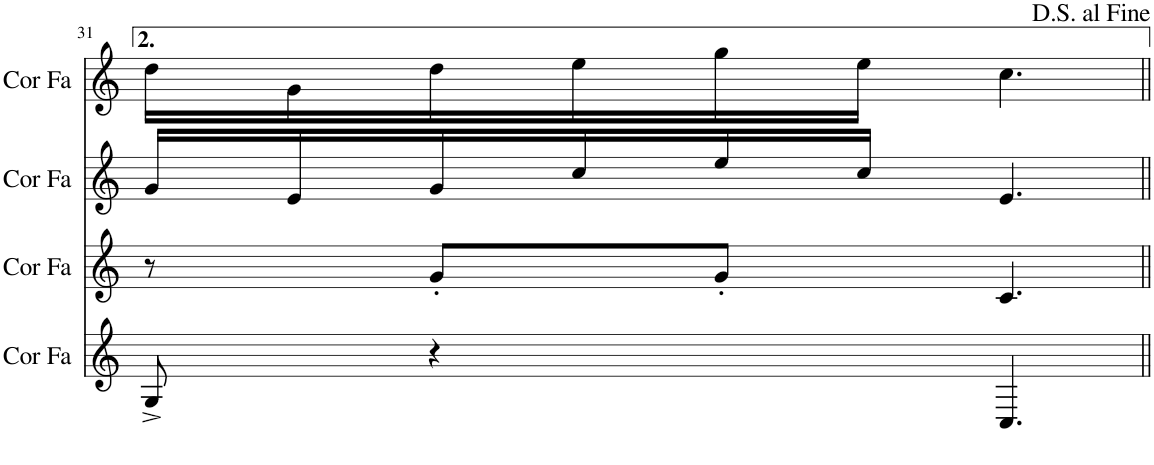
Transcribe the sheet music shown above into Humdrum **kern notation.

**kern	**kern	**kern	**kern
*part4	*part3	*part2	*part1
*staff4	*staff3	*staff2	*staff1
*I"Cor en Fa	*I"Cor en Fa	*I"Cor en Fa	*I"Cor en Fa
*I'Cor Fa	*I'Cor Fa	*I'Cor Fa	*I'Cor Fa
!!LO:PB:g=z
*clefG2	*clefG2	*clefG2	*clefG2
*Trd4c7	*Trd4c7	*Trd4c7	*Trd4c7
*k[]	*k[]	*k[]	*k[]
*M6/8	*M6/8	*M6/8	*M6/8
=31	=31	=31	=31
8G^/	8r	16g/LL	16dd\LL
.	.	16e/	16g\
4r	8g'/L	16g/	16dd\
.	.	16cc/	16ee\
.	8g'/J	16ee/	16gg\
.	.	16cc/JJ	16ee\JJ
4.C/	4.c/	4.e/	4.cc\
=||	=||	=||	=||
*-	*-	*-	*-
